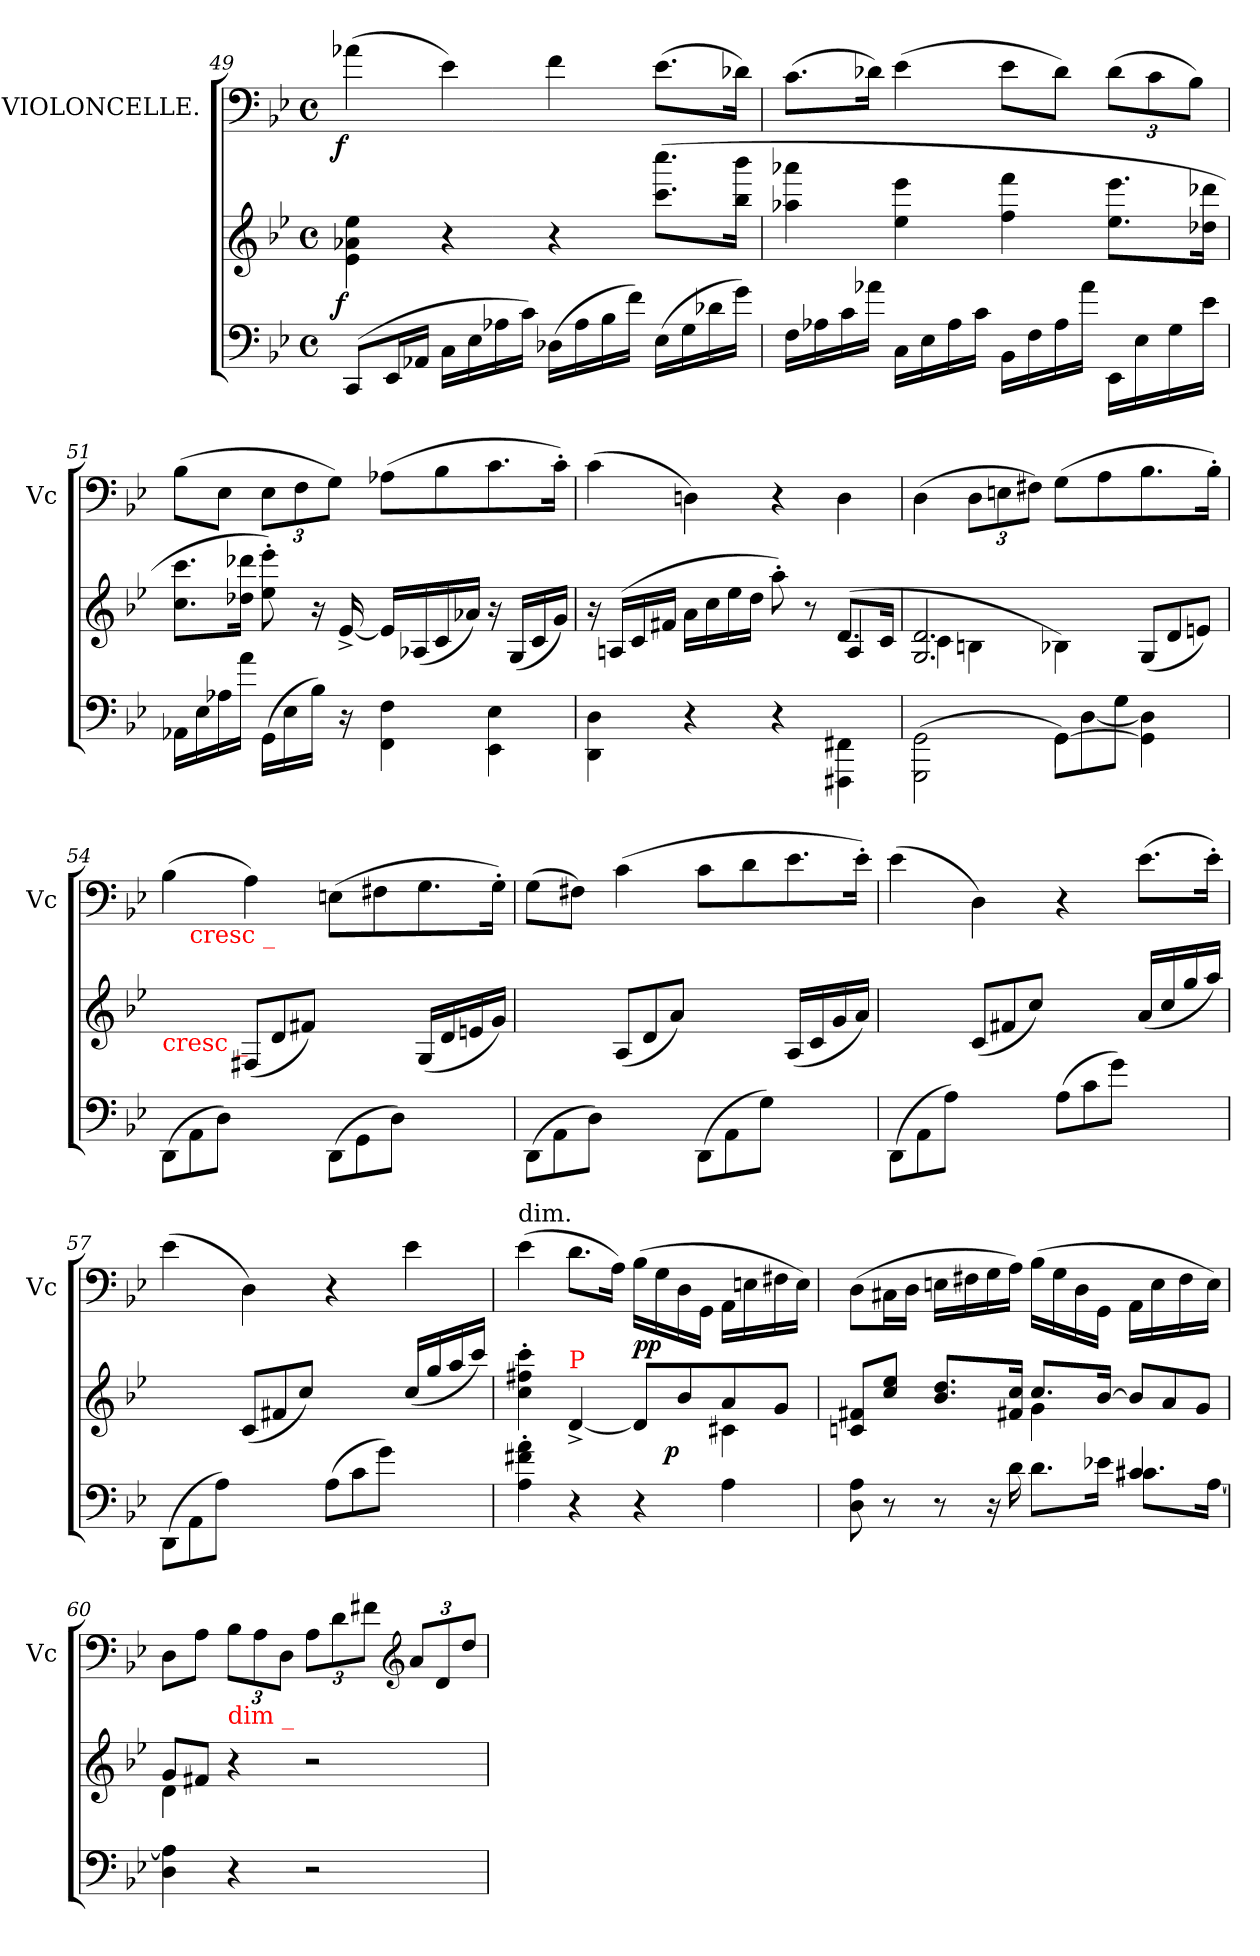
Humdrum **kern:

**kern	**kern	**dynam	**kern	**dynam
*part2	*part2	*part2	*part1	*part1
*staff3	*staff2	*staff2/3	*staff1	*staff1
*	*	*	*I"VIOLONCELLE.	*
*	*	*	*I'Vc	*
*clefF4	*clefG2	*	*clefF4	*
*k[b-e-]	*k[b-e-]	*	*k[b-e-]	*
*M4/4	*M4/4	*	*M4/4	*
*met(c)	*met(c)	*	*met(c)	*
=49	=49	=49	=49	=49
!	!	!LO:DY:rj	!	!LO:DY:rj
(>8CCL	4ee-\ 4a-X\ 4e-\	f	(>4a-X!	f
16EE-L	.	.	.	.
16AA-XJJ	.	.	.	.
16CLL	4r	.	4e-!)	.
16E-	.	.	.	.
16A-X	.	.	.	.
16cJJ)	.	.	.	.
(16D-XLL	4r	.	4f!	.
16A-	.	.	.	.
16B-	.	.	.	.
16fJJ)	.	.	.	.
(>16E-LL	(>8.cccc 8.cccL	.	(>8.e-!\L	.
16G	.	.	.	.
16d-X	.	.	.	.
16gJJ)	16bbb- 16bb-Jk	.	16d-X!Jk)	.
=50	=50	=50	=50	=50
16FLL	4aaa-X 4aa-X	.	(>8.c!\L	.
16A-X	.	.	.	.
16c	.	.	.	.
16a-XJJ	.	.	16d-X!Jk)	.
16CLL	4eee- 4ee-	.	(>4e-!	.
16E-	.	.	.	.
16A-	.	.	.	.
16cJJ	.	.	.	.
16BB-LL	4fff 4ff	.	8e-!\L	.
16F	.	.	.	.
16A-	.	.	8d-!J)	.
16a-JJ	.	.	.	.
*	*	*	*Xbrackettup	*
16EE-LL	8.eee- 8.ee-L	.	(>12d-!\L	.
16E-	.	.	.	.
.	.	.	12c!	.
16G	.	.	.	.
.	.	.	12B-!J)	.
16e-JJ	16ddd-X 16dd-XJk	.	.	.
=51	=51	=51	=51	=51
16AA-XLL	8.ccc 8.ccL	.	(>8B-!\L	.
16E-	.	.	.	.
16A-X	.	.	8E-!J	.
16aJJ	16ddd-X 16dd-XJk	.	.	.
(>16GGLL	8eee-'> 8ee-'>)	.	12E-!\L	.
16E-	.	.	.	.
.	.	.	12F!	.
16B-JJ)	16r	.	.	.
.	.	.	12G!J)	.
16r	[16e-^<	.	.	.
4F\ 4FF\	16e-LL]	.	(>8A-X!\L	.
.	(<16A-X/	.	.	.
.	16c	.	8B-!	.
.	16a-XJJ)	.	.	.
4E-\ 4EE-\	16r	.	8.c!	.
.	(<16G/LL	.	.	.
.	16c	.	.	.
.	16gJJ)	.	16c'>!Jk)	.
=52	=52	=52	=52	=52
*	*^	*	*	*
4D\ 4DD\	16r	2ryy	.	(>4c!	.
.	(>16An/LL	.	.	.	.
.	16c	.	.	.	.
.	16f#XJJ	.	.	.	.
4r	16aLL	.	.	4Dn!)	.
.	16cc	.	.	.	.
.	16ee-	.	.	.	.
.	16ddJJ	.	.	.	.
4r	8aa'>)	4ryy	.	4r	.
.	8r	.	.	.	.
4FF#X\ 4FFF#X\	(>8.dL	4A/	.	4D!\	.
.	16cJk	.	.	.	.
=53	=53	=53	=53	=53	=53
*^	*	*	*	*	*
*	*^	*	*	*	*	*
(>2GG\ 2GGG\	2ryy	2ryy	2.d/ 2.G/	4c	.	(>4D!	.
.	.	.	.	4Bn	.	12D!\L	.
.	.	.	.	.	.	12En!	.
.	.	.	.	.	.	12F#X!J)	.
*Xtuplet	*	*	*	*	*	*	*
12GG\L)	12ryy	[4GG\	.	4B-X)	.	(>8G!\L	.
12D\	[6D\	.	.	.	.	.	.
.	.	.	.	.	.	8A!	.
12G\J	.	.	.	.	.	.	.
*	*	*	*Xtuplet	*	*	*	*
4D]\ 4GG]\	4ryy	4ryy	(<12G/L	4ryy	.	8.B-!	.
.	.	.	12d	.	.	.	.
.	.	.	12enJ)	.	.	.	.
.	.	.	.	.	.	16B-'>!Jk)	.
*v	*v	*v	*	*	*	*	*
*	*v	*v	*	*	*
=54	=54	=54	=54	=54
!	!LO:TX:b:color=red:t=cresc _	!	!	!
*	*	*	*^	*
(>12DD\L	4ryy	.	(>4B-!	12ryy	.
!	!	!	!	!LO:TX:b:color=red:t=cresc _	!
12AA	.	.	.	3%2ryy	.
12DJ)	.	.	.	.	.
4ryy	(12F#X/L	.	4A!)	.	.
.	12d	.	.	.	.
.	12f#XJ)	.	.	.	.
(>12DD\L	4ryy	.	(>8En!L	.	.
12GG	.	.	.	.	.
.	.	.	8F#X!	.	.
12DJ)	.	.	.	.	.
4ryy	(<16G/LL	.	8.G!\	6.ryy	.
.	16d	.	.	.	.
.	16en	.	.	.	.
.	16gJJ)	.	16G'>!Jk)	.	.
*	*	*	*v	*v	*
=55	=55	=55	=55	=55
(>12DD\L	4ryy	.	(>8G!L	.
12AA	.	.	.	.
.	.	.	8F#X!\J)	.
12DJ)	.	.	.	.
4ryy	(<12A/L	.	(>4c!	.
.	12d	.	.	.
.	12aJ)	.	.	.
(>12DD\L	4ryy	.	8c!L	.
12AA	.	.	.	.
.	.	.	8d!\	.
12GJ)	.	.	.	.
4ryy	(<16A/LL	.	8.e-!	.
.	16c	.	.	.
.	16g	.	.	.
.	16aJJ)	.	16e-'>!Jk)	.
=56	=56	=56	=56	=56
(>12DD\L	4ryy	.	(>4e-!	.
12AA	.	.	.	.
12AJ)	.	.	.	.
4ryy	(<12cL	.	4D!)	.
.	12f#X	.	.	.
.	12ccJ)	.	.	.
(>12AL	4ryy	.	4r	.
12c	.	.	.	.
12g\J)	.	.	.	.
4ryy	(<16aLL	.	(>8.e-!\L	.
.	16cc/	.	.	.
.	16gg	.	.	.
.	16aaJJ)	.	16e-'>!Jk)	.
=57	=57	=57	=57	=57
(>12DD\L	4ryy	.	(>4e-!	.
12AA	.	.	.	.
12AJ)	.	.	.	.
4ryy	(<12cL	.	4D!)	.
.	12f#X	.	.	.
.	12ccJ)	.	.	.
(>12AL	4ryy	.	4r	.
12c	.	.	.	.
12g\J)	.	.	.	.
4ryy	(<16cc/LL	.	4e-!	.
.	16gg	.	.	.
.	16aa	.	.	.
.	16cccJJ)	.	.	.
=58	=58	=58	=58	=58
*	*^	*	*	*
!	!	!	!	!LO:TX:t=dim.	!
4a'> 4f#X'> 4A'>	4ccc'> 4ff#X'> 4cc'>	2ryy	.	(>4e-!	.
!	!LO:TX:a:color=red:t=P	!	!	!	!
4r	[4d^<	.	.	8.d!\L	.
.	.	.	.	16A!Jk)	.
4r	8dL]	4ryy	.	(>16B-!\LL	p p
.	.	.	.	16G!	.
!	!	!	!LO:DY:rj	!	!
.	8b-	.	p	16D!	.
.	.	.	.	16GG!JJ	.
4A	8a	4c#X	.	16AA!\LL	.
.	.	.	.	16En!	.
.	8gJ	.	.	16F#X!	.
.	.	.	.	16E!JJ)	.
=59	=59	=59	=59	=59	=59
*^	*	*	*	*	*
8A\ 8D\	2ryy	8f#X 8cnL	2ryy	.	(>8D!\L	.
8r	.	8ee- 8ccJ	.	.	16C#X!L	.
.	.	.	.	.	16D!JJ	.
8r	.	8.dd/ 8.b-/L	.	.	16En!\LL	.
.	.	.	.	.	16F#X!	.
16r	.	.	.	.	16G!	.
16d	.	16cc 16f#XJk	.	.	16A!JJ)	.
8.dL	4ryy	8.ccL	4g	.	(>16B-!LL	.
.	.	.	.	.	16G!\	.
.	.	.	.	.	16D!	.
16e-XJk	.	[16b-Jk	.	.	16GG!JJ	.
4c#X/	8.c#X\L	12b-L]	4ryy	.	16AA!\LL	.
.	.	.	.	.	16E!	.
.	.	12a	.	.	.	.
.	.	.	.	.	16F#!	.
.	.	12gJ	.	.	.	.
.	[16A\Jk	.	.	.	16E!JJ)	.
*v	*v	*	*	*	*	*
=60	=60	=60	=60	=60	=60
4A] 4D	8gL	4d	.	8D!\L	.
.	8f#XJ	.	.	8A!J	.
!	!	!	!	!LO:TX:b:color=red:t=dim _	!
4r	4r	4ryy	.	12B-!\L	.
.	.	.	.	12A!	.
.	.	.	.	12D!J	.
2r	2r	2ryy	.	12A!\L	.
.	.	.	.	12d!	.
.	.	.	.	12f#X!J	.
*	*	*	*	*clefG2	*
.	.	.	.	12a!L	.
.	.	.	.	12d!	.
.	.	.	.	12dd!J	.
*	*v	*v	*	*	*
=	=	=	=	=
*-	*-	*-	*-	*-
